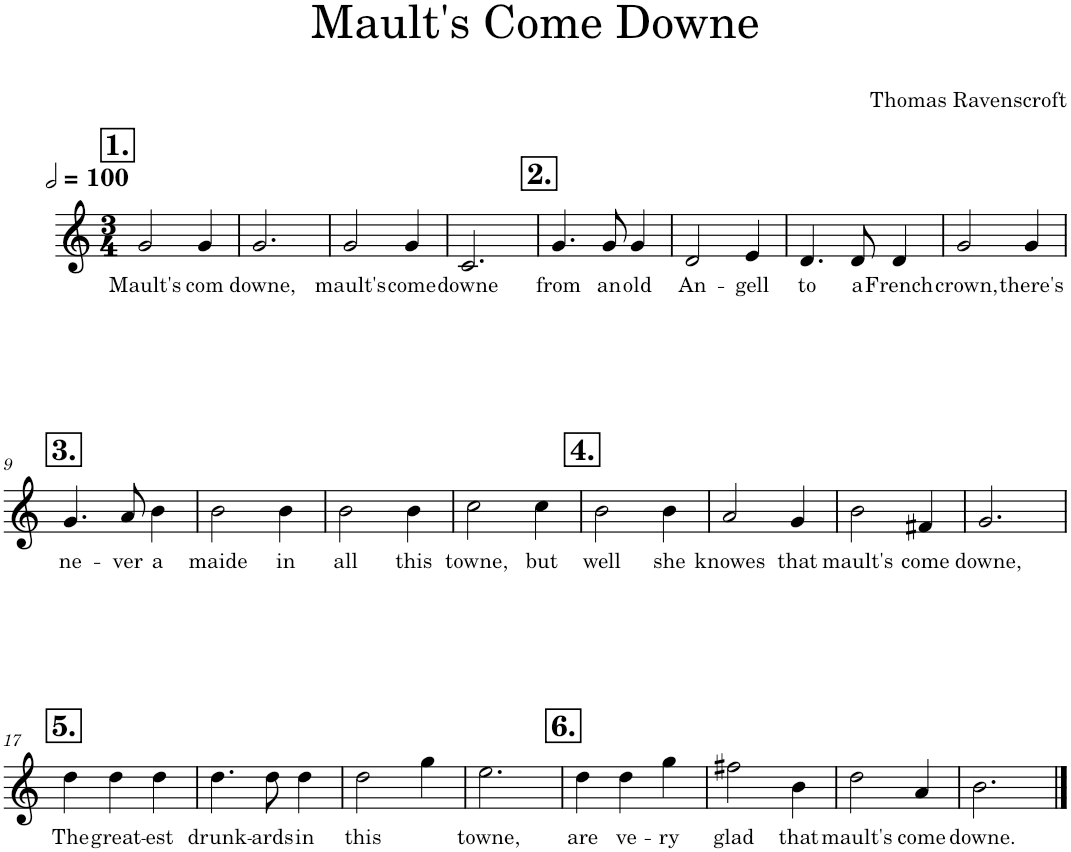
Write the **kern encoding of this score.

**kern	**text
*part1	*part1
*staff1	*staff1
*I"Voice	*
*I'Vo.	*
*clefG2	*
*k[]	*
*M3/4	*
*MM200	*
!!LO:REH:place=s1:a:B:cj:fs=14:t=1.
=1	=1
!	!LO:LY:b
2g/	Mault's
!	!LO:LY:b
4g/	com
=2	=2
!	!LO:LY:b
2.g/	downe,
=3	=3
!	!LO:LY:b
2g/	mault's
!	!LO:LY:b
4g/	come
=4	=4
!	!LO:LY:b
2.c/	downe
!!LO:REH:place=s1:a:B:cj:fs=14:t=2.
=5	=5
!	!LO:LY:b
4.g/	from
!	!LO:LY:b
8g/	an
!	!LO:LY:b
4g/	old
=6	=6
!	!LO:LY:b
2d/	An-
!	!LO:LY:b
4e/	-gell
=7	=7
!	!LO:LY:b
4.d/	to
!	!LO:LY:b
8d/	a
!	!LO:LY:b
4d/	French
=8	=8
!	!LO:LY:b
2g/	crown,
!	!LO:LY:b
4g/	there's
!!LO:LB:g=z
!!LO:REH:place=s1:a:B:cj:fs=14:t=3.
=9	=9
!	!LO:LY:b
4.g/	ne-
!	!LO:LY:b
8a/	-ver
!	!LO:LY:b
4b\	a
=10	=10
!	!LO:LY:b
2b\	maide
!	!LO:LY:b
4b\	in
=11	=11
!	!LO:LY:b
2b\	all
!	!LO:LY:b
4b\	this
=12	=12
!	!LO:LY:b
2cc\	towne,
!	!LO:LY:b
4cc\	but
!!LO:REH:place=s1:a:B:cj:fs=14:t=4.
=13	=13
!	!LO:LY:b
2b\	well
!	!LO:LY:b
4b\	she
=14	=14
!	!LO:LY:b
2a/	knowes
!	!LO:LY:b
4g/	that
=15	=15
!	!LO:LY:b
2b\	mault's
!	!LO:LY:b
4f#X/	come
=16	=16
!	!LO:LY:b
2.g/	downe,
!!LO:LB:g=z
!!LO:REH:place=s1:a:B:cj:fs=14:t=5.
=17	=17
!	!LO:LY:b
4dd\	The
!	!LO:LY:b
4dd\	great-
!	!LO:LY:b
4dd\	-est
=18	=18
!	!LO:LY:b
4.dd\	drunk-
!	!LO:LY:b
8dd\	-ards
!	!LO:LY:b
4dd\	in
=19	=19
!	!LO:LY:b
2dd\	this
4gg\	.
=20	=20
!	!LO:LY:b
2.ee\	towne,
!!LO:REH:place=s1:a:B:cj:fs=14:t=6.
=21	=21
!	!LO:LY:b
4dd\	are
!	!LO:LY:b
4dd\	ve-
!	!LO:LY:b
4gg\	-ry
=22	=22
!	!LO:LY:b
2ff#X\	glad
!	!LO:LY:b
4b\	that
=23	=23
!	!LO:LY:b
2dd\	mault's
!	!LO:LY:b
4a/	come
=24	=24
!	!LO:LY:b
2.b\	downe.
==	==
*-	*-
